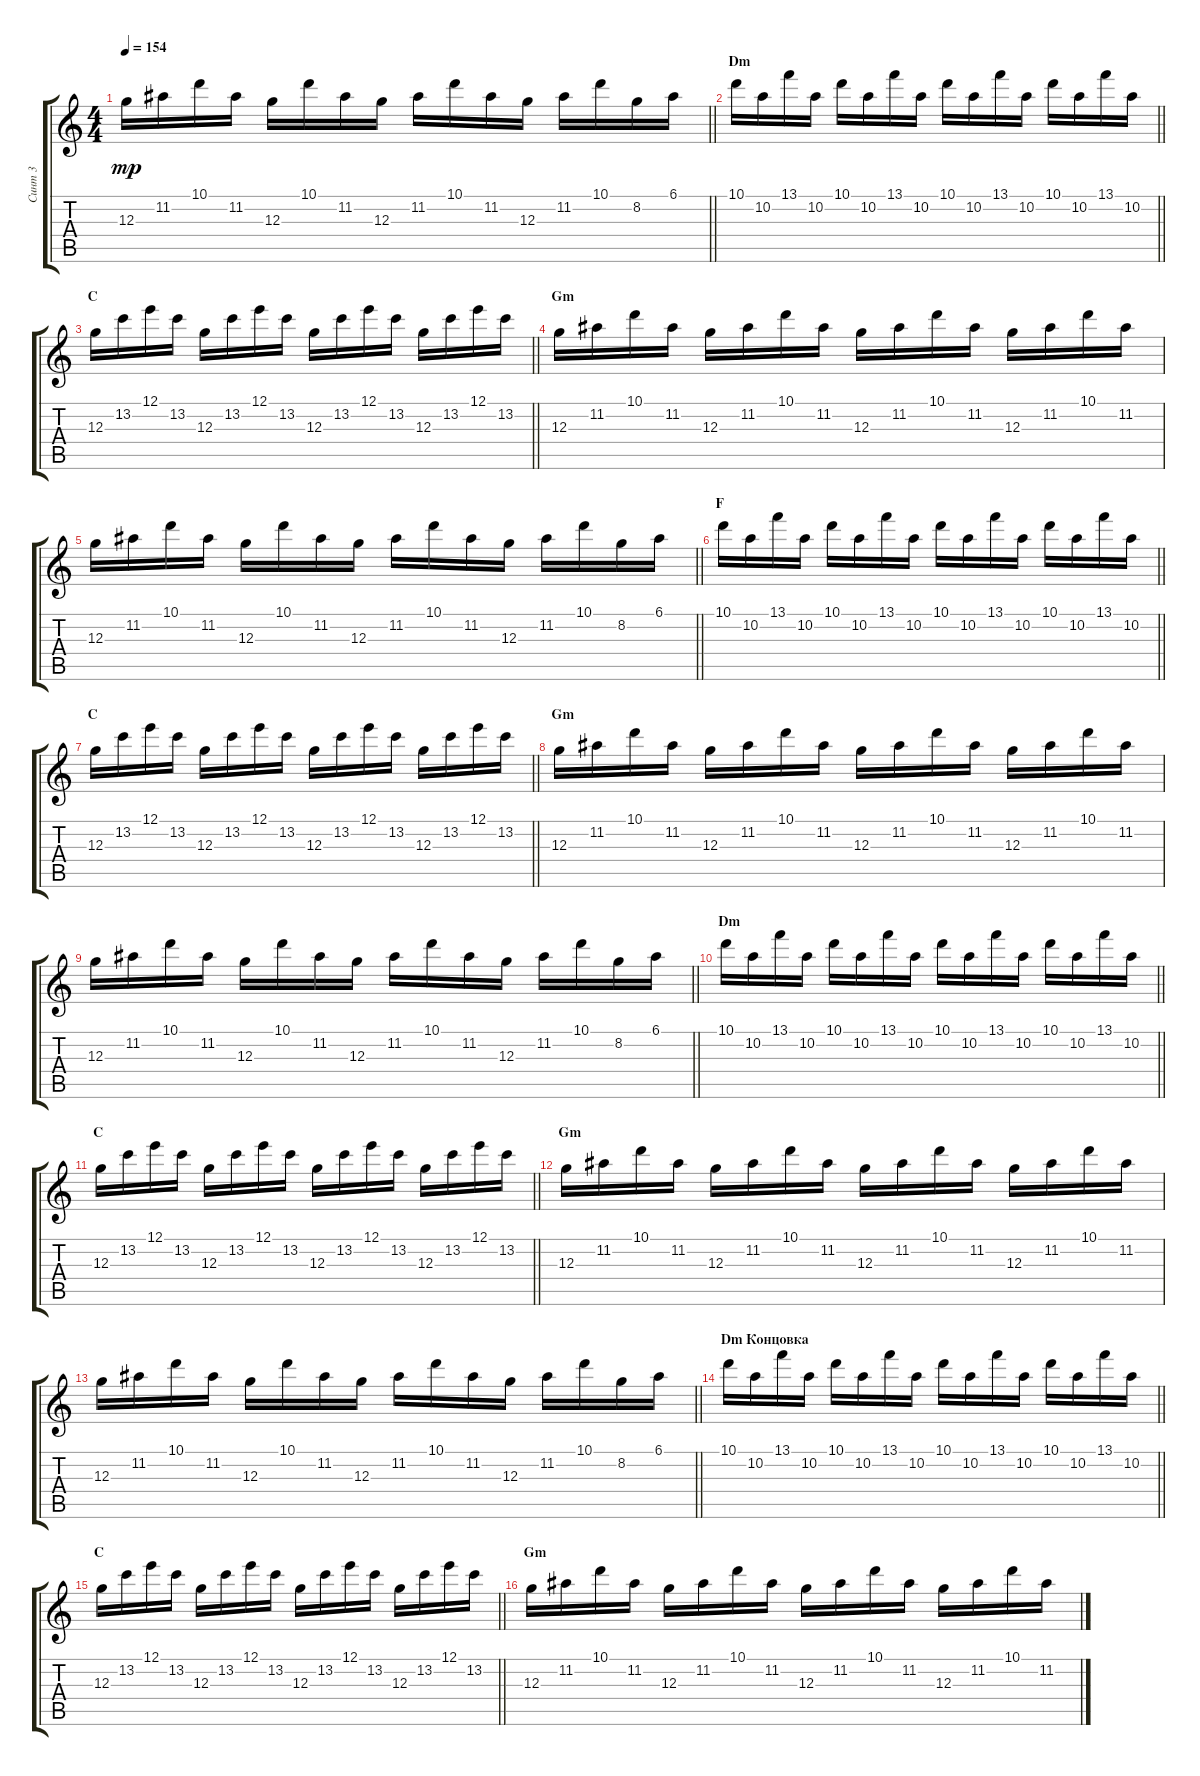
\track ("Синт 3" "Синт 3") {instrument lead1square}
\staff {score tabs}
\tuning (E5 B4 G4 D4 A3 E3) {hide}
\ts (4 4)
\tempo 154
\clef g2
\barLineRight lightlight
\ks c
12.3.16{dy mp} 11.2.16 10.1.16 11.2.16 12.3.16 10.1.16 11.2.16 12.3.16 11.2.16 10.1.16 11.2.16 12.3.16 11.2.16 10.1.16 8.2.16 6.1.16 |
\section ("" "Dm")
\barLineRight lightlight
10.1.16 10.2.16 13.1.16 10.2.16 10.1.16 10.2.16 13.1.16 10.2.16 10.1.16 10.2.16 13.1.16 10.2.16 10.1.16 10.2.16 13.1.16 10.2.16 |
\section ("" "C")
\barLineRight lightlight
12.3.16 13.2.16 12.1.16 13.2.16 12.3.16 13.2.16 12.1.16 13.2.16 12.3.16 13.2.16 12.1.16 13.2.16 12.3.16 13.2.16 12.1.16 13.2.16 |
\section ("" "Gm")
12.3.16 11.2.16 10.1.16 11.2.16 12.3.16 11.2.16 10.1.16 11.2.16 12.3.16 11.2.16 10.1.16 11.2.16 12.3.16 11.2.16 10.1.16 11.2.16 |
\barLineRight lightlight
12.3.16 11.2.16 10.1.16 11.2.16 12.3.16 10.1.16 11.2.16 12.3.16 11.2.16 10.1.16 11.2.16 12.3.16 11.2.16 10.1.16 8.2.16 6.1.16 |
\section ("" "F")
\barLineRight lightlight
10.1.16 10.2.16 13.1.16 10.2.16 10.1.16 10.2.16 13.1.16 10.2.16 10.1.16 10.2.16 13.1.16 10.2.16 10.1.16 10.2.16 13.1.16 10.2.16 |
\section ("" "C")
\barLineRight lightlight
12.3.16 13.2.16 12.1.16 13.2.16 12.3.16 13.2.16 12.1.16 13.2.16 12.3.16 13.2.16 12.1.16 13.2.16 12.3.16 13.2.16 12.1.16 13.2.16 |
\section ("" "Gm")
12.3.16 11.2.16 10.1.16 11.2.16 12.3.16 11.2.16 10.1.16 11.2.16 12.3.16 11.2.16 10.1.16 11.2.16 12.3.16 11.2.16 10.1.16 11.2.16 |
\barLineRight lightlight
12.3.16 11.2.16 10.1.16 11.2.16 12.3.16 10.1.16 11.2.16 12.3.16 11.2.16 10.1.16 11.2.16 12.3.16 11.2.16 10.1.16 8.2.16 6.1.16 |
\section ("" "Dm")
\barLineRight lightlight
10.1.16 10.2.16 13.1.16 10.2.16 10.1.16 10.2.16 13.1.16 10.2.16 10.1.16 10.2.16 13.1.16 10.2.16 10.1.16 10.2.16 13.1.16 10.2.16 |
\section ("" "C")
\barLineRight lightlight
12.3.16 13.2.16 12.1.16 13.2.16 12.3.16 13.2.16 12.1.16 13.2.16 12.3.16 13.2.16 12.1.16 13.2.16 12.3.16 13.2.16 12.1.16 13.2.16 |
\section ("" "Gm")
12.3.16 11.2.16 10.1.16 11.2.16 12.3.16 11.2.16 10.1.16 11.2.16 12.3.16 11.2.16 10.1.16 11.2.16 12.3.16 11.2.16 10.1.16 11.2.16 |
\barLineRight lightlight
12.3.16 11.2.16 10.1.16 11.2.16 12.3.16 10.1.16 11.2.16 12.3.16 11.2.16 10.1.16 11.2.16 12.3.16 11.2.16 10.1.16 8.2.16 6.1.16 |
\section ("" "Dm Концовка")
\barLineRight lightlight
10.1.16 10.2.16 13.1.16 10.2.16 10.1.16 10.2.16 13.1.16 10.2.16 10.1.16 10.2.16 13.1.16 10.2.16 10.1.16 10.2.16 13.1.16 10.2.16 |
\section ("" "C")
\barLineRight lightlight
12.3.16 13.2.16 12.1.16 13.2.16 12.3.16 13.2.16 12.1.16 13.2.16 12.3.16 13.2.16 12.1.16 13.2.16 12.3.16 13.2.16 12.1.16 13.2.16 |
\section ("" "Gm")
12.3.16 11.2.16 10.1.16 11.2.16 12.3.16 11.2.16 10.1.16 11.2.16 12.3.16 11.2.16 10.1.16 11.2.16 12.3.16 11.2.16 10.1.16 11.2.16
